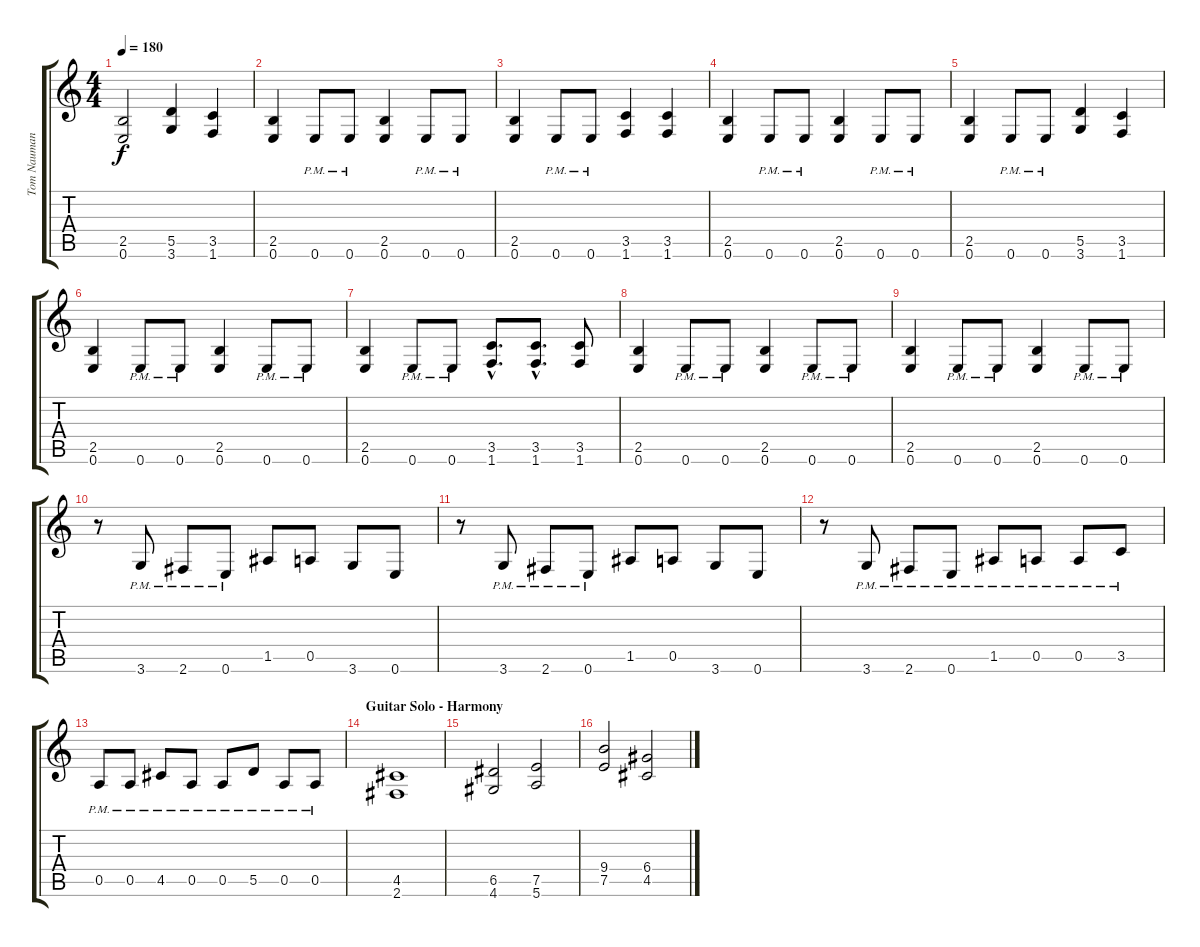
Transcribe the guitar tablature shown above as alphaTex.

\track ("Tom Naumann Guitar" "Tom Nauman") {instrument distortionguitar}
\staff {score tabs}
\tuning (E4 B3 G3 D3 A2 E2) {hide}
\ts (4 4)
\tempo 180
\clef g2
\ks c
(2.5{t} 0.6{t}).2{dy f} (5.5 3.6).4 (3.5 1.6).4 |
(2.5 0.6).4 0.6{pm}.8 0.6{pm}.8 (2.5 0.6).4 0.6{pm}.8 0.6{pm}.8 |
(2.5 0.6).4 0.6{pm}.8 0.6{pm}.8 (3.5 1.6).4 (3.5 1.6).4 |
(2.5 0.6).4 0.6{pm}.8 0.6{pm}.8 (2.5 0.6).4 0.6{pm}.8 0.6{pm}.8 |
(2.5 0.6).4 0.6{pm}.8 0.6{pm}.8 (5.5 3.6).4 (3.5 1.6).4 |
(2.5 0.6).4 0.6{pm}.8 0.6{pm}.8 (2.5 0.6).4 0.6{pm}.8 0.6{pm}.8 |
(2.5 0.6).4 0.6{pm}.8 0.6{pm}.8 (3.5{hac} 1.6{hac}).8{d} (3.5{hac} 1.6{hac}).8{d} (3.5 1.6).8 |
(2.5 0.6).4 0.6{pm}.8 0.6{pm}.8 (2.5 0.6).4 0.6{pm}.8 0.6{pm}.8 |
(2.5 0.6).4 0.6{pm}.8 0.6{pm}.8 (2.5 0.6).4 0.6{pm}.8 0.6{pm}.8 |
r.8 3.6{pm}.8 2.6{pm}.8 0.6{pm}.8 1.5.8 0.5.8 3.6.8 0.6.8 |
r.8 3.6{pm}.8 2.6{pm}.8 0.6{pm}.8 1.5.8 0.5.8 3.6.8 0.6.8 |
r.8 3.6{pm}.8 2.6{pm}.8 0.6{pm}.8 1.5{pm}.8 0.5{pm}.8 0.5{pm}.8 3.5{pm}.8 |
0.5{pm}.8 0.5{pm}.8 4.5{pm}.8 0.5{pm}.8 0.5{pm}.8 5.5{pm}.8 0.5{pm}.8 0.5{pm}.8 |
\section ("" "Guitar Solo - Harmony")
(4.5 2.6).1 |
(6.5 4.6).2 (7.5 5.6).2 |
(9.4 7.5).2 (6.4 4.5).2
